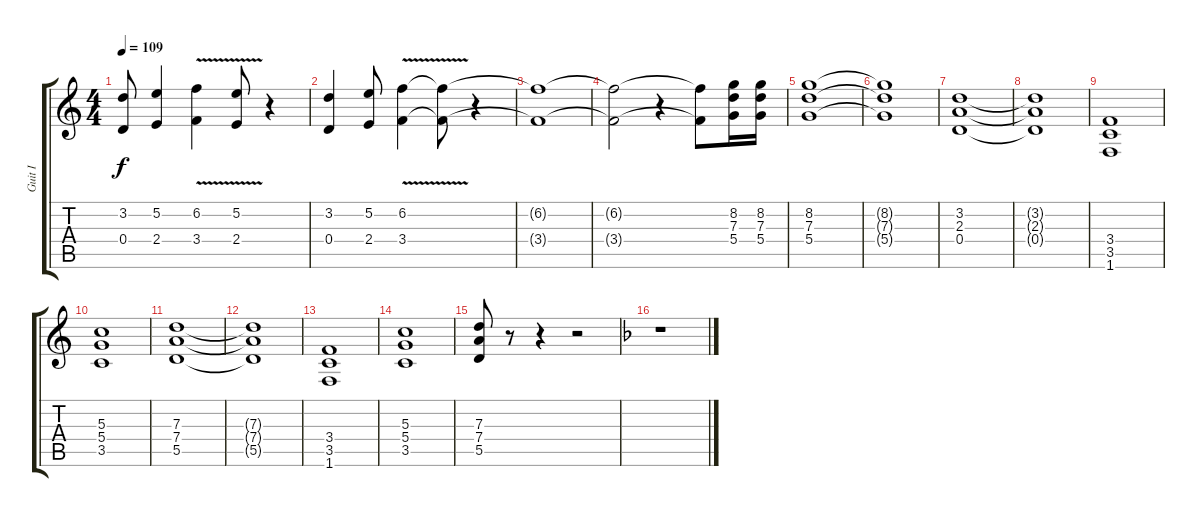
\track ("Guit I" "Guit I") {instrument electricguitarclean}
\staff {score tabs}
\tuning (E4 B3 G3 D3 A2 E2) {hide}
\ts (4 4)
\tempo 109
\clef g2
\ks c
(3.2 0.4).8{dy f} (5.2 2.4).4 (6.2 3.4{v}).4 (5.2 2.4{v}).8 r.4 |
(3.2 0.4).4 (5.2 2.4).8 (6.2 3.4{v}).4 (6.2{t} 3.4{t}).8 r.4 |
(6.2{t} 3.4{t}).1 |
(6.2{t} 3.4{t}).2 r.4 (6.2{t} 3.4{t}).8 (8.2 7.3 5.4).16 (8.2 7.3 5.4).16 |
(8.2 7.3 5.4).1 |
(8.2{t} 7.3{t} 5.4{t}).1 |
(3.2 2.3 0.4).1 |
(3.2{t} 2.3{t} 0.4{t}).1 |
(3.4 3.5 1.6).1 |
(5.3 5.4 3.5).1 |
(7.3 7.4 5.5).1 |
(7.3{t} 7.4{t} 5.5{t}).1 |
(3.4 3.5 1.6).1 |
(5.3 5.4 3.5).1 |
(7.3 7.4 5.5).8 r.8 r.4 r.2 |
\ks dminor
r.1
